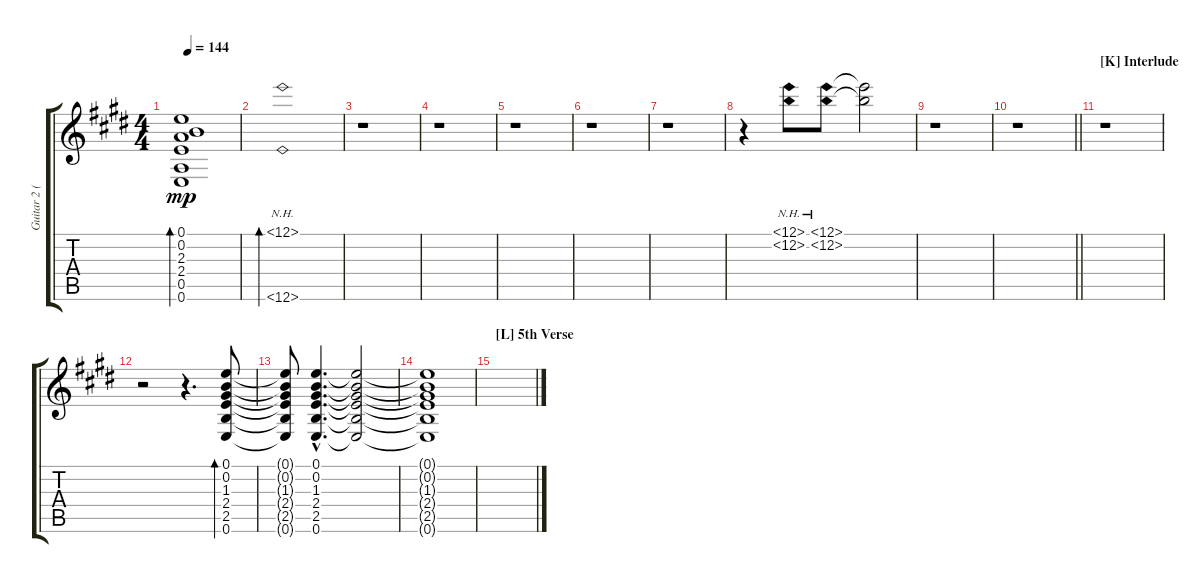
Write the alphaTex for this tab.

\track ("Guitar 2 (12 string)" "Guitar 2 (") {instrument acousticguitarsteel}
\staff {score tabs}
\tuning (E4 B3 G3 D3 A2 E2) {hide}
\ts (4 4)
\tempo 144
\clef g2
\ks e
(0.1 0.2 2.3 2.4 0.5 0.6).1{bd 120 dy mp} |
(12.1{nh} 12.6{nh}).1{bd 120} |
r.1 |
r.1 |
r.1 |
r.1 |
r.1 |
r.4 (12.1{nh} 12.2{nh}).8 (12.1{nh} 12.2{nh}).8 (12.1{t} 12.2{t}).2 |
r.1 |
\barLineRight lightlight
r.1 |
\section ("" "[K] Interlude")
r.1 |
r.2 r.4{d} (0.1 0.2 1.3 2.4 2.5 0.6).8{bd 120} |
(0.1{t} 0.2{t} 1.3{t} 2.4{t} 2.5{t} 0.6{t}).8 (0.1{hac} 0.2{hac} 1.3{hac} 2.4{hac} 2.5{hac} 0.6{hac}).4{d} (0.1{t} 0.2{t} 1.3{t} 2.4{t} 2.5{t} 0.6{t}).2 |
(0.1{t} 0.2{t} 1.3{t} 2.4{t} 2.5{t} 0.6{t}).1 |
\section ("" "[L] 5th Verse")
